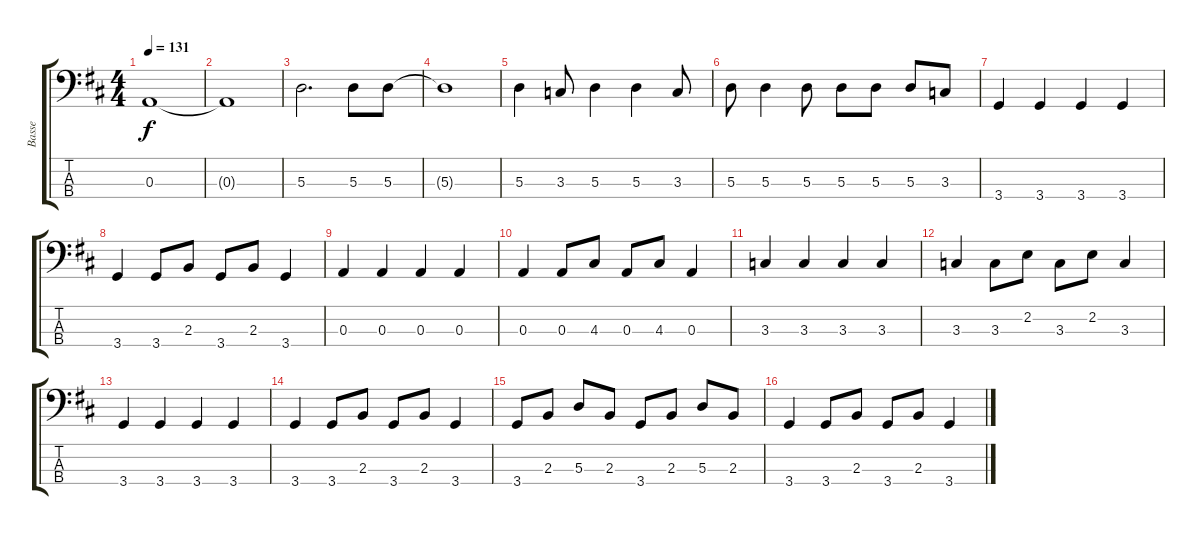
\track ("Basse" "Basse") {instrument electricbasspick}
\staff {score tabs}
\tuning (G2 D2 A1 E1) {hide}
\ts (4 4)
\tempo 131
\clef f4
\ks d
0.3.1{dy f} |
0.3{t}.1 |
5.3.2{d} 5.3.8 5.3.8 |
5.3{t}.1 |
5.3.4 3.3.8 5.3.4 5.3.4 3.3.8 |
5.3.8 5.3.4 5.3.8 5.3.8 5.3.8 5.3.8 3.3.8 |
3.4.4 3.4.4 3.4.4 3.4.4 |
3.4.4 3.4.8 2.3.8 3.4.8 2.3.8 3.4.4 |
0.3.4 0.3.4 0.3.4 0.3.4 |
0.3.4 0.3.8 4.3.8 0.3.8 4.3.8 0.3.4 |
3.3.4 3.3.4 3.3.4 3.3.4 |
3.3.4 3.3.8 2.2.8 3.3.8 2.2.8 3.3.4 |
3.4.4 3.4.4 3.4.4 3.4.4 |
3.4.4 3.4.8 2.3.8 3.4.8 2.3.8 3.4.4 |
3.4.8 2.3.8 5.3.8 2.3.8 3.4.8 2.3.8 5.3.8 2.3.8 |
3.4.4 3.4.8 2.3.8 3.4.8 2.3.8 3.4.4
